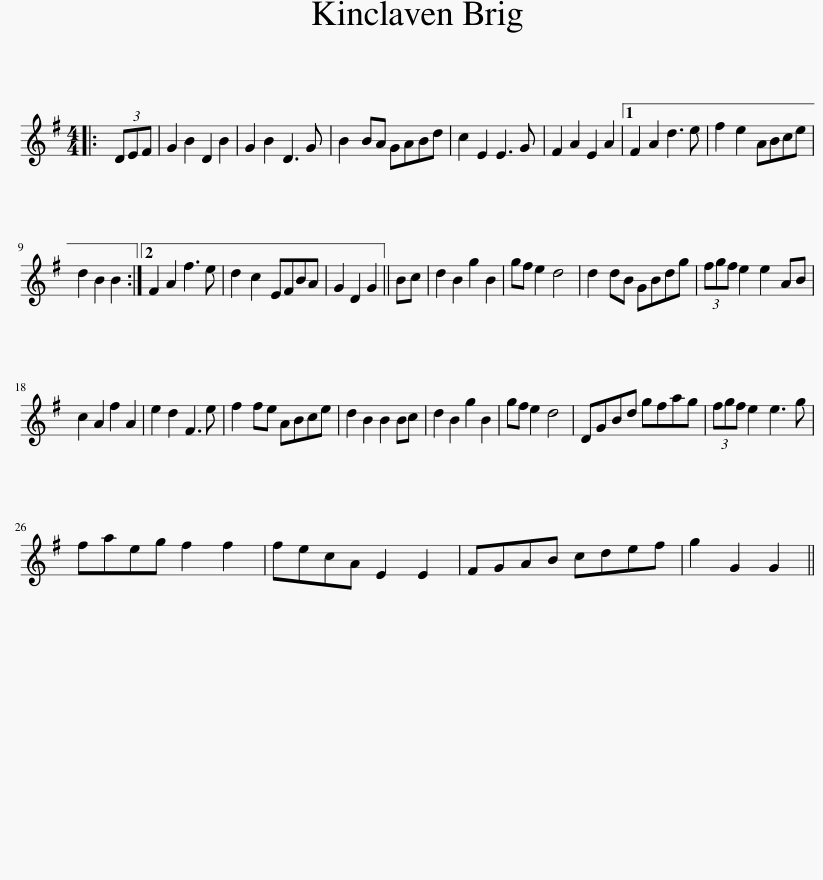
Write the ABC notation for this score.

X:1
L:1/8
M:4/4
I:linebreak $
K:G
V:1 treble
V:1
|: (3DEF | G2 B2 D2 B2 | G2 B2 D3 G | B2 BA GABd | c2 E2 E3 G | %5
 F2 A2 E2 A2 |1 F2 A2 d3 e | f2 e2 ABce |$ d2 B2 B2 :|2 F2 A2 f3 e | %10
 d2 c2 EFBA | G2 D2 G2 || Bc | d2 B2 g2 B2 | gf e2 d4 | %15
 d2 dB GBdg | (3fgf e2 e2 AB |$ c2 A2 f2 A2 | e2 d2 F3 e | f2 fe ABce | %20
 d2 B2 B2 Bc | d2 B2 g2 B2 | gf e2 d4 | DGBd gfag | (3fgf e2 e3 g |$ %25
 faeg f2 f2 | fecA E2 E2 | FGAB cdef | g2 G2 G2 || %29
